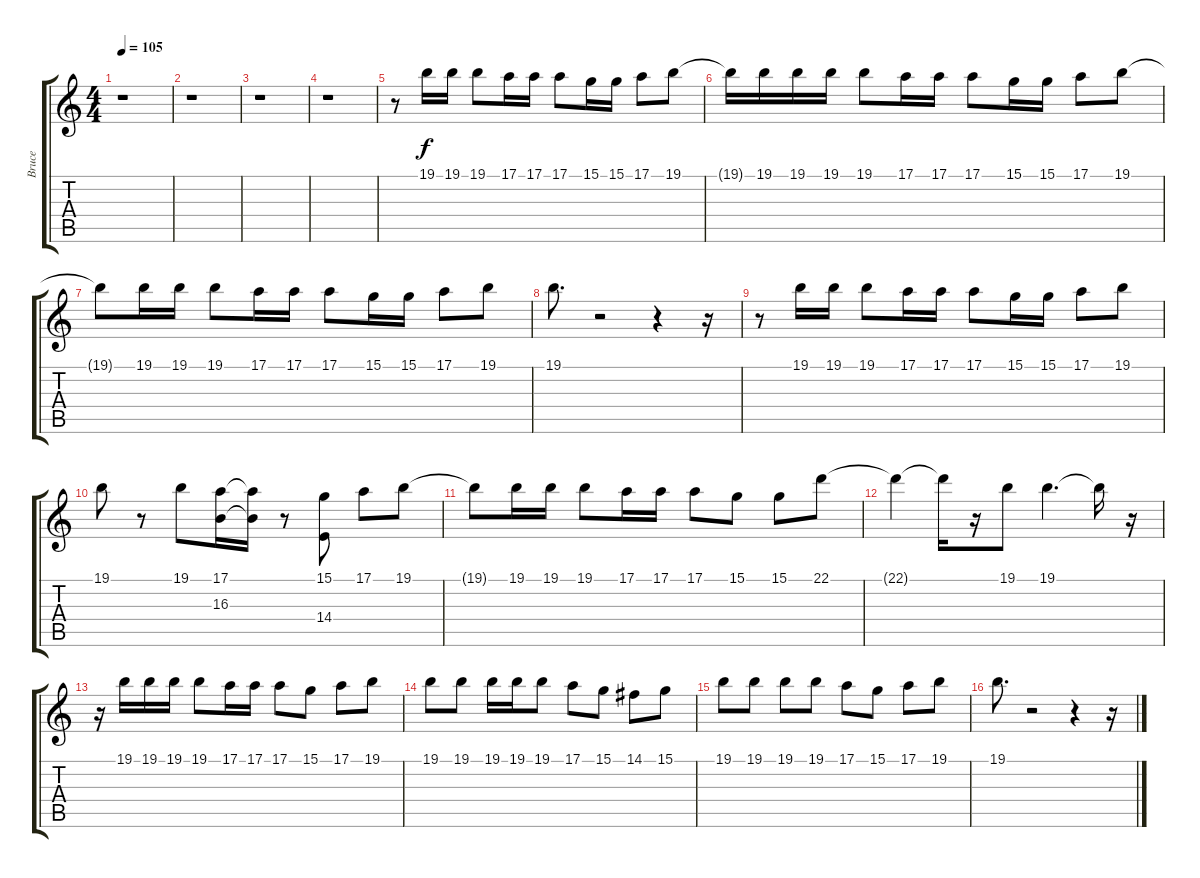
\track ("Bruce" "Bruce") {instrument voiceoohs}
\staff {score tabs}
\tuning (E4 B3 G3 D3 A2 E2) {hide}
\ts (4 4)
\tempo 105
\clef g2
\ks c
r.1{dy f} |
r.1 |
r.1 |
r.1 |
r.8 19.1.16 19.1.16 19.1.8 17.1.16 17.1.16 17.1.8 15.1.16 15.1.16 17.1.8 19.1.8 |
19.1{t}.16 19.1.16 19.1.16 19.1.16 19.1.8 17.1.16 17.1.16 17.1.8 15.1.16 15.1.16 17.1.8 19.1.8 |
19.1{t}.8 19.1.16 19.1.16 19.1.8 17.1.16 17.1.16 17.1.8 15.1.16 15.1.16 17.1.8 19.1.8 |
19.1.8{d} r.2 r.4 r.16 |
r.8 19.1.16 19.1.16 19.1.8 17.1.16 17.1.16 17.1.8 15.1.16 15.1.16 17.1.8 19.1.8 |
19.1.8 r.8 19.1.8 (17.1 16.3).16 (17.1{t} 16.3{t}).16 r.8 (15.1 14.4).8 17.1.8 19.1.8 |
19.1{t}.8 19.1.16 19.1.16 19.1.8 17.1.16 17.1.16 17.1.8 15.1.8 15.1.8 22.1.8 |
22.1{t}.4 22.1{t}.16 r.16 19.1.8 19.1.4{d} 19.1{t}.16 r.16 |
r.16 19.1.16 19.1.16 19.1.16 19.1.8 17.1.16 17.1.16 17.1.8 15.1.8 17.1.8 19.1.8 |
19.1.8 19.1.8 19.1.16 19.1.16 19.1.8 17.1.8 15.1.8 14.1.8 15.1.8 |
19.1.8 19.1.8 19.1.8 19.1.8 17.1.8 15.1.8 17.1.8 19.1.8 |
19.1.8{d} r.2 r.4 r.16
